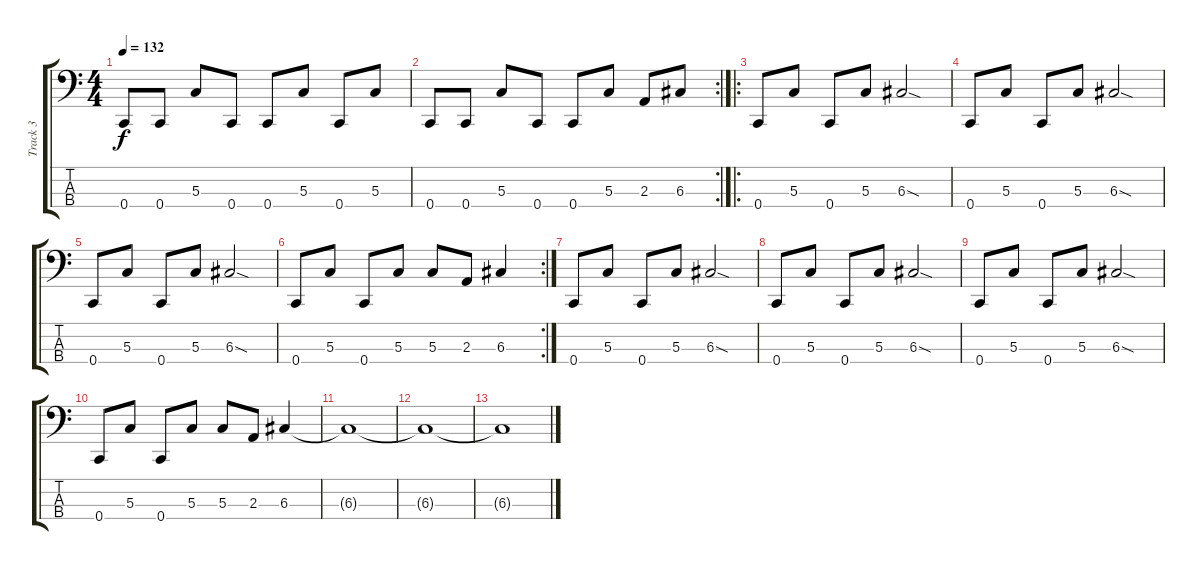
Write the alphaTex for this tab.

\track ("Track 3" "Track 3") {instrument electricbasspick}
\staff {score tabs}
\tuning (F2 C2 G1 C1) {hide}
\ts (4 4)
\tempo 132
\clef f4
\ks c
0.4.8{dy f} 0.4.8 5.3.8 0.4.8 0.4.8 5.3.8 0.4.8 5.3.8 |
\rc 2
0.4.8 0.4.8 5.3.8 0.4.8 0.4.8 5.3.8 2.3.8 6.3.8 |
\ro
0.4.8 5.3.8 0.4.8 5.3.8 6.3{sod}.2 |
0.4.8 5.3.8 0.4.8 5.3.8 6.3{sod}.2 |
0.4.8 5.3.8 0.4.8 5.3.8 6.3{sod}.2 |
\rc 2
0.4.8 5.3.8 0.4.8 5.3.8 5.3.8 2.3.8 6.3.4 |
0.4.8 5.3.8 0.4.8 5.3.8 6.3{sod}.2 |
0.4.8 5.3.8 0.4.8 5.3.8 6.3{sod}.2 |
0.4.8 5.3.8 0.4.8 5.3.8 6.3{sod}.2 |
0.4.8 5.3.8 0.4.8 5.3.8 5.3.8 2.3.8 6.3.4 |
6.3{t}.1 |
6.3{t}.1 |
6.3{t}.1
